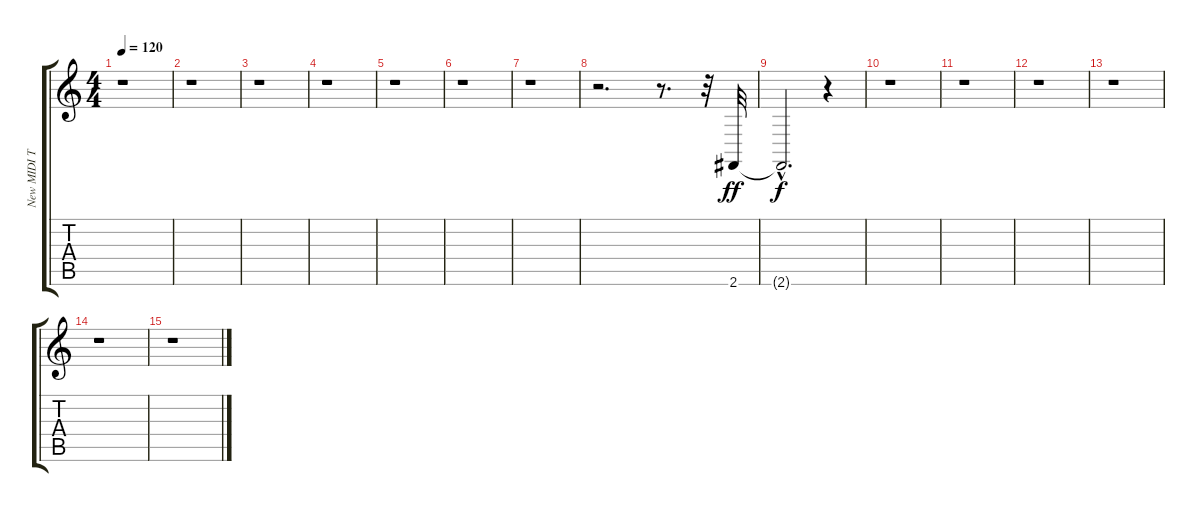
\track ("New MIDI Track" "New MIDI T") {instrument frenchhorn}
\staff {score tabs}
\tuning (E4 B3 G3 D3 A2 E2) {hide}
\ts (4 4)
\tempo 120
\clef g2
\ks c
r.1{dy ff} |
r.1 |
r.1 |
r.1 |
r.1 |
r.1 |
r.1 |
r.2{d} r.8{d} r.32 2.6.32 |
2.6{hac t}.2{d dy f} r.4 |
r.1 |
r.1 |
r.1 |
r.1 |
r.1 |
r.1
